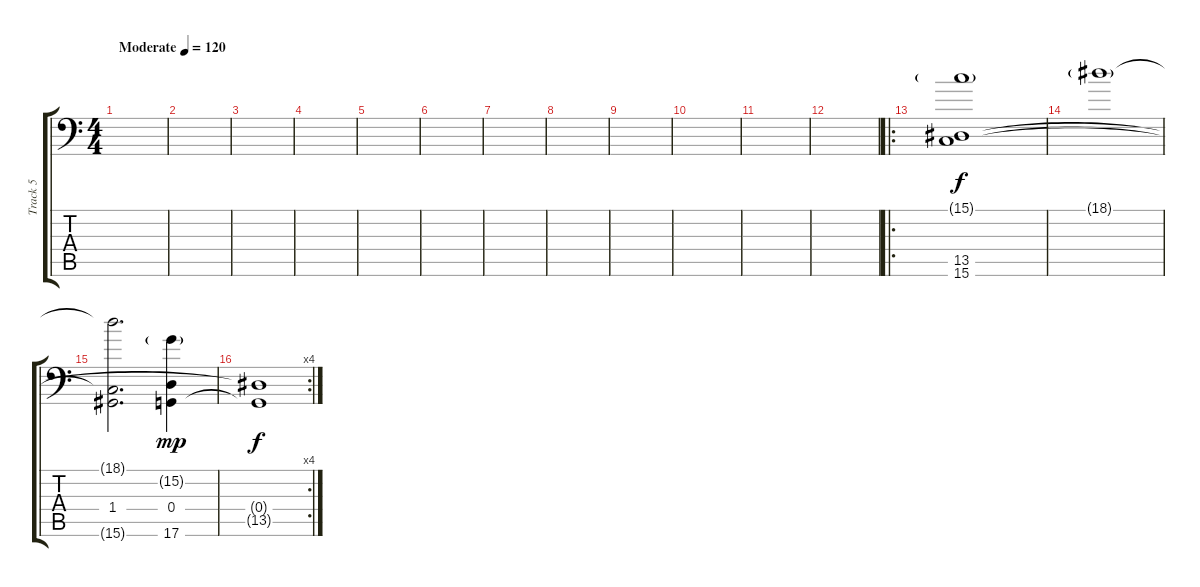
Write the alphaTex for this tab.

\track ("Track 5" "Track 5") {instrument stringensemble1}
\staff {score tabs}
\tuning (A3 E3 C3 G2 D2 A1) {hide}
\ts (4 4)
\tempo (120 "Moderate")
\clef f4
\ks c
|
|
|
|
|
|
|
|
|
|
|
|
\ro
(15.1{g} 13.5 15.6).1 |
18.1{g}.1 |
(18.1{t} 1.4 15.6{t}).2{d dy f} (15.2{g} 0.4 17.6).4{dy mp} |
\rc 4
(0.4{t} 13.5{t}).1{dy f}
